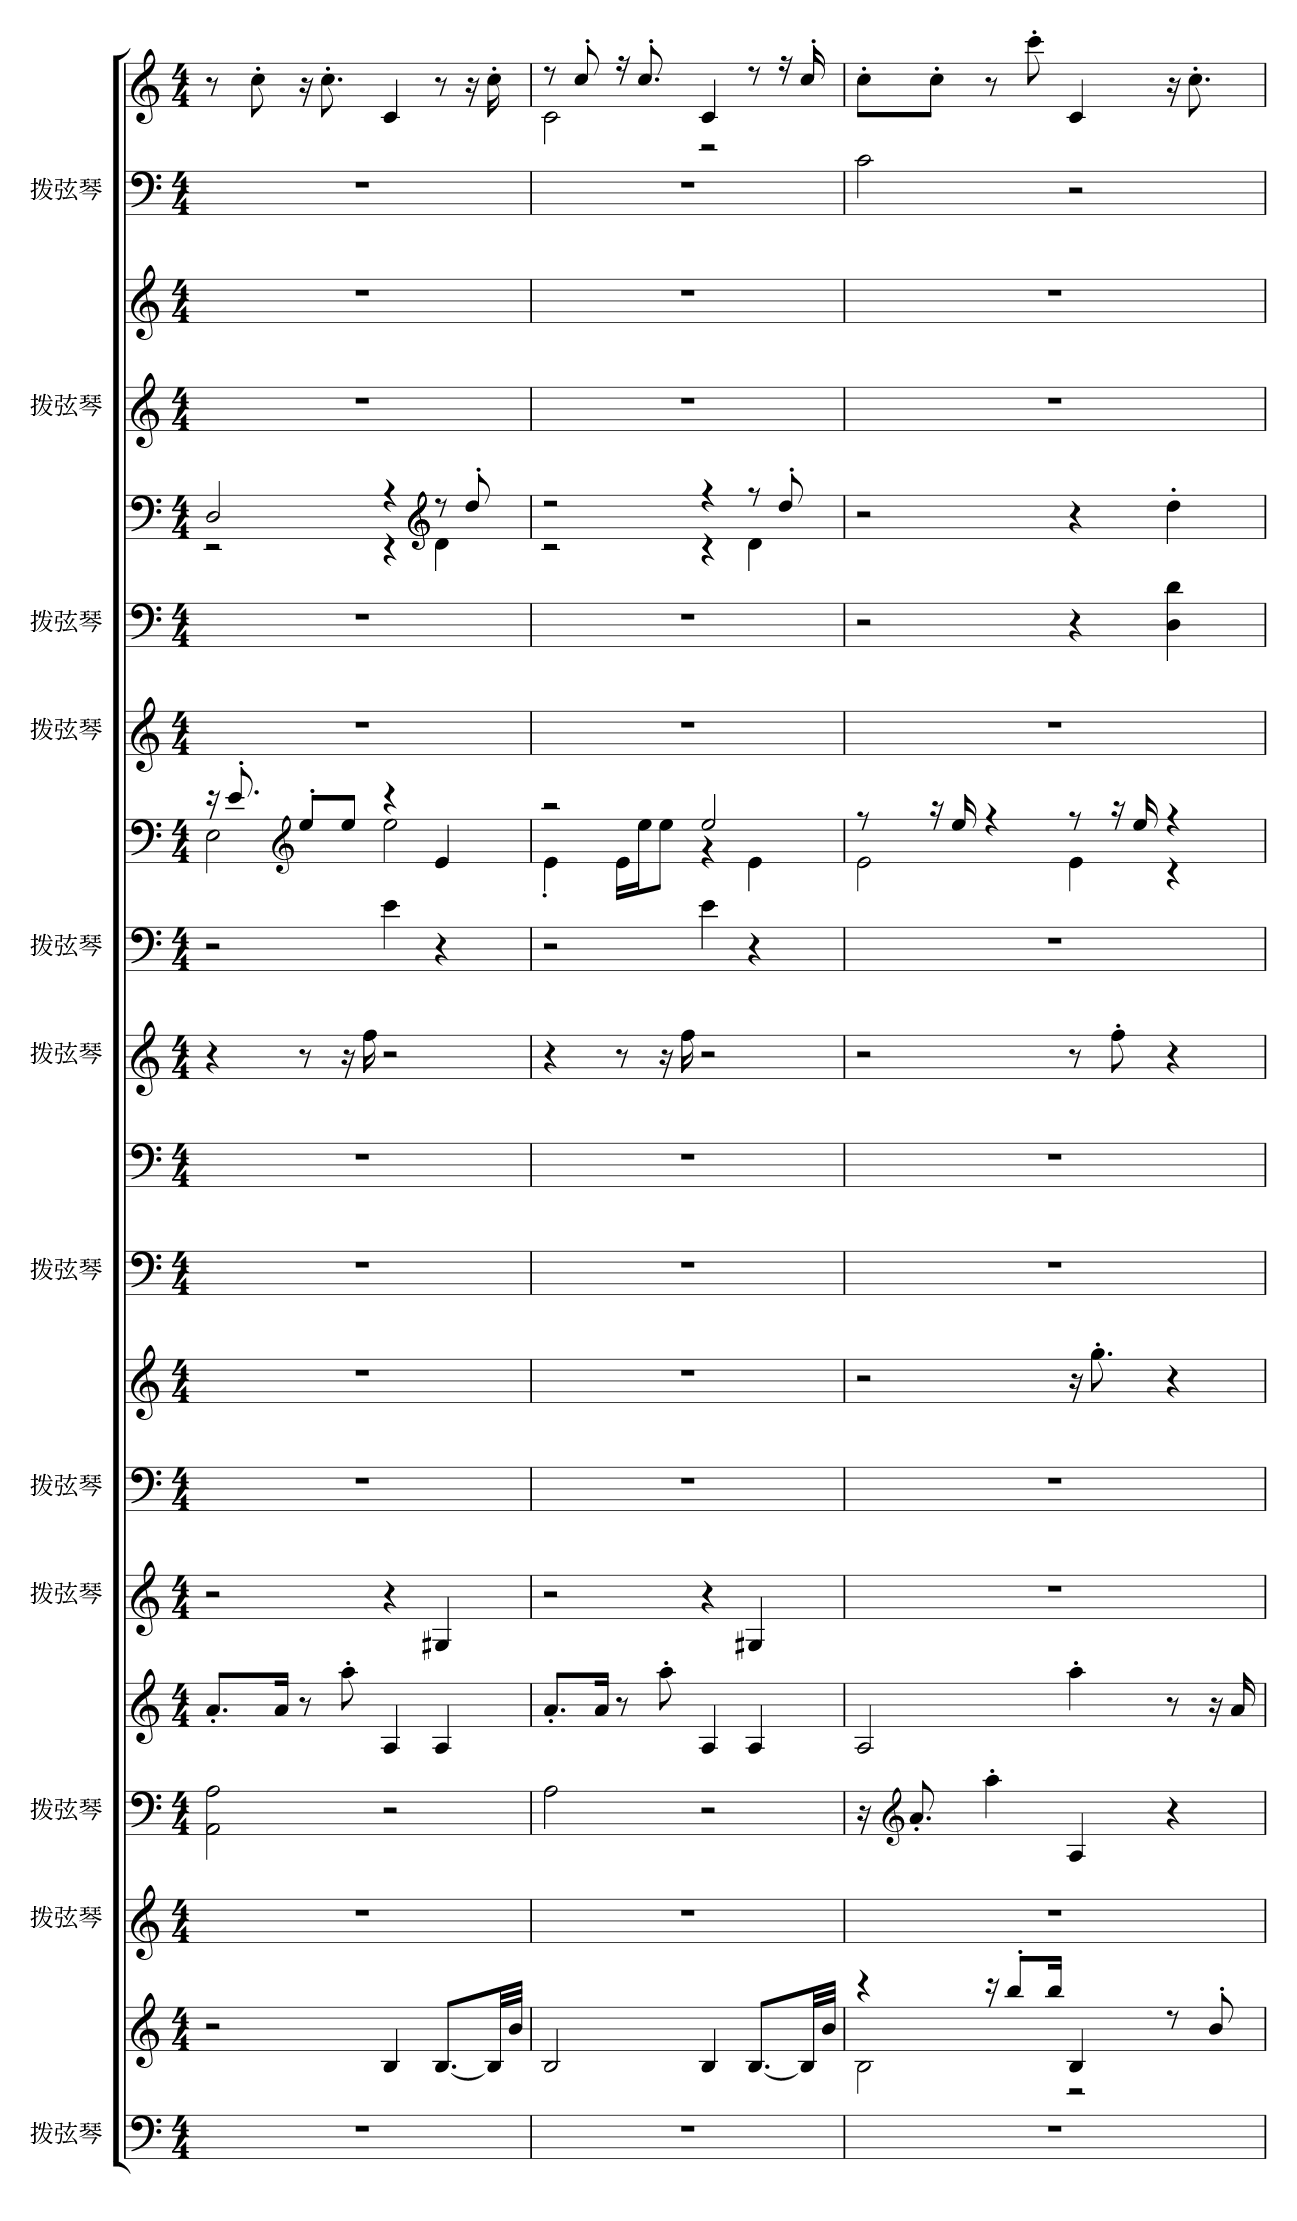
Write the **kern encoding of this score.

**kern	**kern	**kern	**kern	**kern	**kern	**kern	**kern	**kern	**kern	**kern	**kern	**kern	**kern	**kern	**kern	**kern	**kern	**kern	**kern
*part12	*part12	*part11	*part10	*part10	*part9	*part8	*part8	*part7	*part7	*part6	*part5	*part5	*part4	*part3	*part3	*part2	*part2	*part1	*part1
*staff20	*staff19	*staff18	*staff17	*staff16	*staff15	*staff14	*staff13	*staff12	*staff11	*staff10	*staff9	*staff8	*staff7	*staff6	*staff5	*staff4	*staff3	*staff2	*staff1
*I"拨弦琴	*	*I"拨弦琴	*I"拨弦琴	*	*I"拨弦琴	*I"拨弦琴	*	*I"拨弦琴	*	*I"拨弦琴	*I"拨弦琴	*	*I"拨弦琴	*I"拨弦琴	*	*I"拨弦琴	*	*I"拨弦琴	*
*clefF4	*clefG2	*clefG2	*clefF4	*clefG2	*clefG2	*clefF4	*clefG2	*clefF4	*clefF4	*clefG2	*clefF4	*clefF4	*clefG2	*clefF4	*clefF4	*clefG2	*clefG2	*clefF4	*clefG2
*k[]	*k[]	*k[]	*k[]	*k[]	*k[]	*k[]	*k[]	*k[]	*k[]	*k[]	*k[]	*k[]	*k[]	*k[]	*k[]	*k[]	*k[]	*k[]	*k[]
*M4/4	*M4/4	*M4/4	*M4/4	*M4/4	*M4/4	*M4/4	*M4/4	*M4/4	*M4/4	*M4/4	*M4/4	*M4/4	*M4/4	*M4/4	*M4/4	*M4/4	*M4/4	*M4/4	*M4/4
*MM101	*MM101	*MM101	*MM101	*MM101	*MM101	*MM101	*MM101	*MM101	*MM101	*MM101	*MM101	*MM101	*MM101	*MM101	*MM101	*MM101	*MM101	*MM101	*MM101
=1	=1	=1	=1	=1	=1	=1	=1	=1	=1	=1	=1	=1	=1	=1	=1	=1	=1	=1	=1
*	*	*	*	*	*	*	*	*	*	*	*	*^	*	*	*^	*	*	*	*
1r	2r	1r	2AA\ 2A\	8.a'/L	2r	1r	1r	1r	1r	4r	2r	16r	2E\	1r	1r	2D/	2r	1r	1r	1r	8r
.	.	.	.	.	.	.	.	.	.	.	.	8.e'/	.	.	.	.	.	.	.	.	.
.	.	.	.	.	.	.	.	.	.	.	.	.	.	.	.	.	.	.	.	.	8cc'\
.	.	.	.	16a/Jk	.	.	.	.	.	.	.	.	.	.	.	.	.	.	.	.	.
*	*	*	*	*	*	*	*	*	*	*	*	*clefG2	*	*	*	*	*	*	*	*	*
.	.	.	.	8r	.	.	.	.	.	8r	.	8ee'/L	.	.	.	.	.	.	.	.	16r
.	.	.	.	.	.	.	.	.	.	.	.	.	.	.	.	.	.	.	.	.	8.cc'\
.	.	.	.	8aa'\	.	.	.	.	.	16r	.	8ee/J	.	.	.	.	.	.	.	.	.
.	.	.	.	.	.	.	.	.	.	16ff\	.	.	.	.	.	.	.	.	.	.	.
.	4B/	.	2r	4A/	4r	.	.	.	.	2r	4e\	4r	2ee\	.	.	4r	4r	.	.	.	4c/
*	*	*	*	*	*	*	*	*	*	*	*	*	*	*	*	*clefG2	*	*	*	*	*
.	[8.B/L	.	.	4A/	4G#X/	.	.	.	.	.	4r	4e/	.	.	.	8r	4d\	.	.	.	8r
.	.	.	.	.	.	.	.	.	.	.	.	.	.	.	.	8dd'/	.	.	.	.	16r
.	32B/LL]	.	.	.	.	.	.	.	.	.	.	.	.	.	.	.	.	.	.	.	16cc'\
.	32b/JJJ	.	.	.	.	.	.	.	.	.	.	.	.	.	.	.	.	.	.	.	.
=2	=2	=2	=2	=2	=2	=2	=2	=2	=2	=2	=2	=2	=2	=2	=2	=2	=2	=2	=2	=2	=2
*	*	*	*	*	*	*	*	*	*	*	*	*	*	*	*	*	*	*	*	*	*^
1r	2B/	1r	2A\	8.a'/L	2r	1r	1r	1r	1r	4r	2r	2r	4e'\	1r	1r	2r	2r	1r	1r	1r	8r	2c\
.	.	.	.	.	.	.	.	.	.	.	.	.	.	.	.	.	.	.	.	.	8cc'/	.
.	.	.	.	16a/Jk	.	.	.	.	.	.	.	.	.	.	.	.	.	.	.	.	.	.
.	.	.	.	8r	.	.	.	.	.	8r	.	.	16e\LL	.	.	.	.	.	.	.	16r	.
.	.	.	.	.	.	.	.	.	.	.	.	.	16ee\J	.	.	.	.	.	.	.	8.cc'/	.
.	.	.	.	8aa'\	.	.	.	.	.	16r	.	.	8ee\J	.	.	.	.	.	.	.	.	.
.	.	.	.	.	.	.	.	.	.	16ff\	.	.	.	.	.	.	.	.	.	.	.	.
.	4B/	.	2r	4A/	4r	.	.	.	.	2r	4e\	2ee/	4r	.	.	4r	4r	.	.	.	4c/	2r
.	[8.B/L	.	.	4A/	4G#X/	.	.	.	.	.	4r	.	4e\	.	.	8r	4d\	.	.	.	8r	.
.	.	.	.	.	.	.	.	.	.	.	.	.	.	.	.	8dd'/	.	.	.	.	16r	.
.	32B/LL]	.	.	.	.	.	.	.	.	.	.	.	.	.	.	.	.	.	.	.	16cc'/	.
.	32b/JJJ	.	.	.	.	.	.	.	.	.	.	.	.	.	.	.	.	.	.	.	.	.
*	*	*	*	*	*	*	*	*	*	*	*	*	*	*	*	*v	*v	*	*	*	*v	*v
!!LO:PB:g=z
=3	=3	=3	=3	=3	=3	=3	=3	=3	=3	=3	=3	=3	=3	=3	=3	=3	=3	=3	=3	=3
*	*^	*	*	*	*	*	*	*	*	*	*	*	*	*	*	*	*	*	*	*
1r	4r	2B\	1r	16r	2A/	1r	1r	2r	1r	1r	2r	1r	8r	2e\	1r	2r	2r	1r	1r	2c\	8cc'\L
*	*	*	*	*clefG2	*	*	*	*	*	*	*	*	*	*	*	*	*	*	*	*	*
.	.	.	.	8.a'/	.	.	.	.	.	.	.	.	.	.	.	.	.	.	.	.	.
.	.	.	.	.	.	.	.	.	.	.	.	.	16r	.	.	.	.	.	.	.	8cc'\J
.	.	.	.	.	.	.	.	.	.	.	.	.	16ee/	.	.	.	.	.	.	.	.
.	16r	.	.	4aa'\	.	.	.	.	.	.	.	.	4r	.	.	.	.	.	.	.	8r
.	8bb'/L	.	.	.	.	.	.	.	.	.	.	.	.	.	.	.	.	.	.	.	.
.	.	.	.	.	.	.	.	.	.	.	.	.	.	.	.	.	.	.	.	.	8ccc'\
.	16bb/Jk	.	.	.	.	.	.	.	.	.	.	.	.	.	.	.	.	.	.	.	.
.	4B/	2r	.	4A/	4aa'\	.	.	16r	.	.	8r	.	8r	4e\	.	4r	4r	.	.	2r	4c/
.	.	.	.	.	.	.	.	8.gg'\	.	.	.	.	.	.	.	.	.	.	.	.	.
.	.	.	.	.	.	.	.	.	.	.	8ff'\	.	16r	.	.	.	.	.	.	.	.
.	.	.	.	.	.	.	.	.	.	.	.	.	16ee/	.	.	.	.	.	.	.	.
.	8r	.	.	4r	8r	.	.	4r	.	.	4r	.	4r	4r	.	4D\ 4d\	4dd'\	.	.	.	16r
.	.	.	.	.	.	.	.	.	.	.	.	.	.	.	.	.	.	.	.	.	8.cc'\
.	8b'/	.	.	.	16r	.	.	.	.	.	.	.	.	.	.	.	.	.	.	.	.
.	.	.	.	.	16a/	.	.	.	.	.	.	.	.	.	.	.	.	.	.	.	.
*	*v	*v	*	*	*	*	*	*	*	*	*	*	*v	*v	*	*	*	*	*	*	*
=	=	=	=	=	=	=	=	=	=	=	=	=	=	=	=	=	=	=	=
*-	*-	*-	*-	*-	*-	*-	*-	*-	*-	*-	*-	*-	*-	*-	*-	*-	*-	*-	*-
